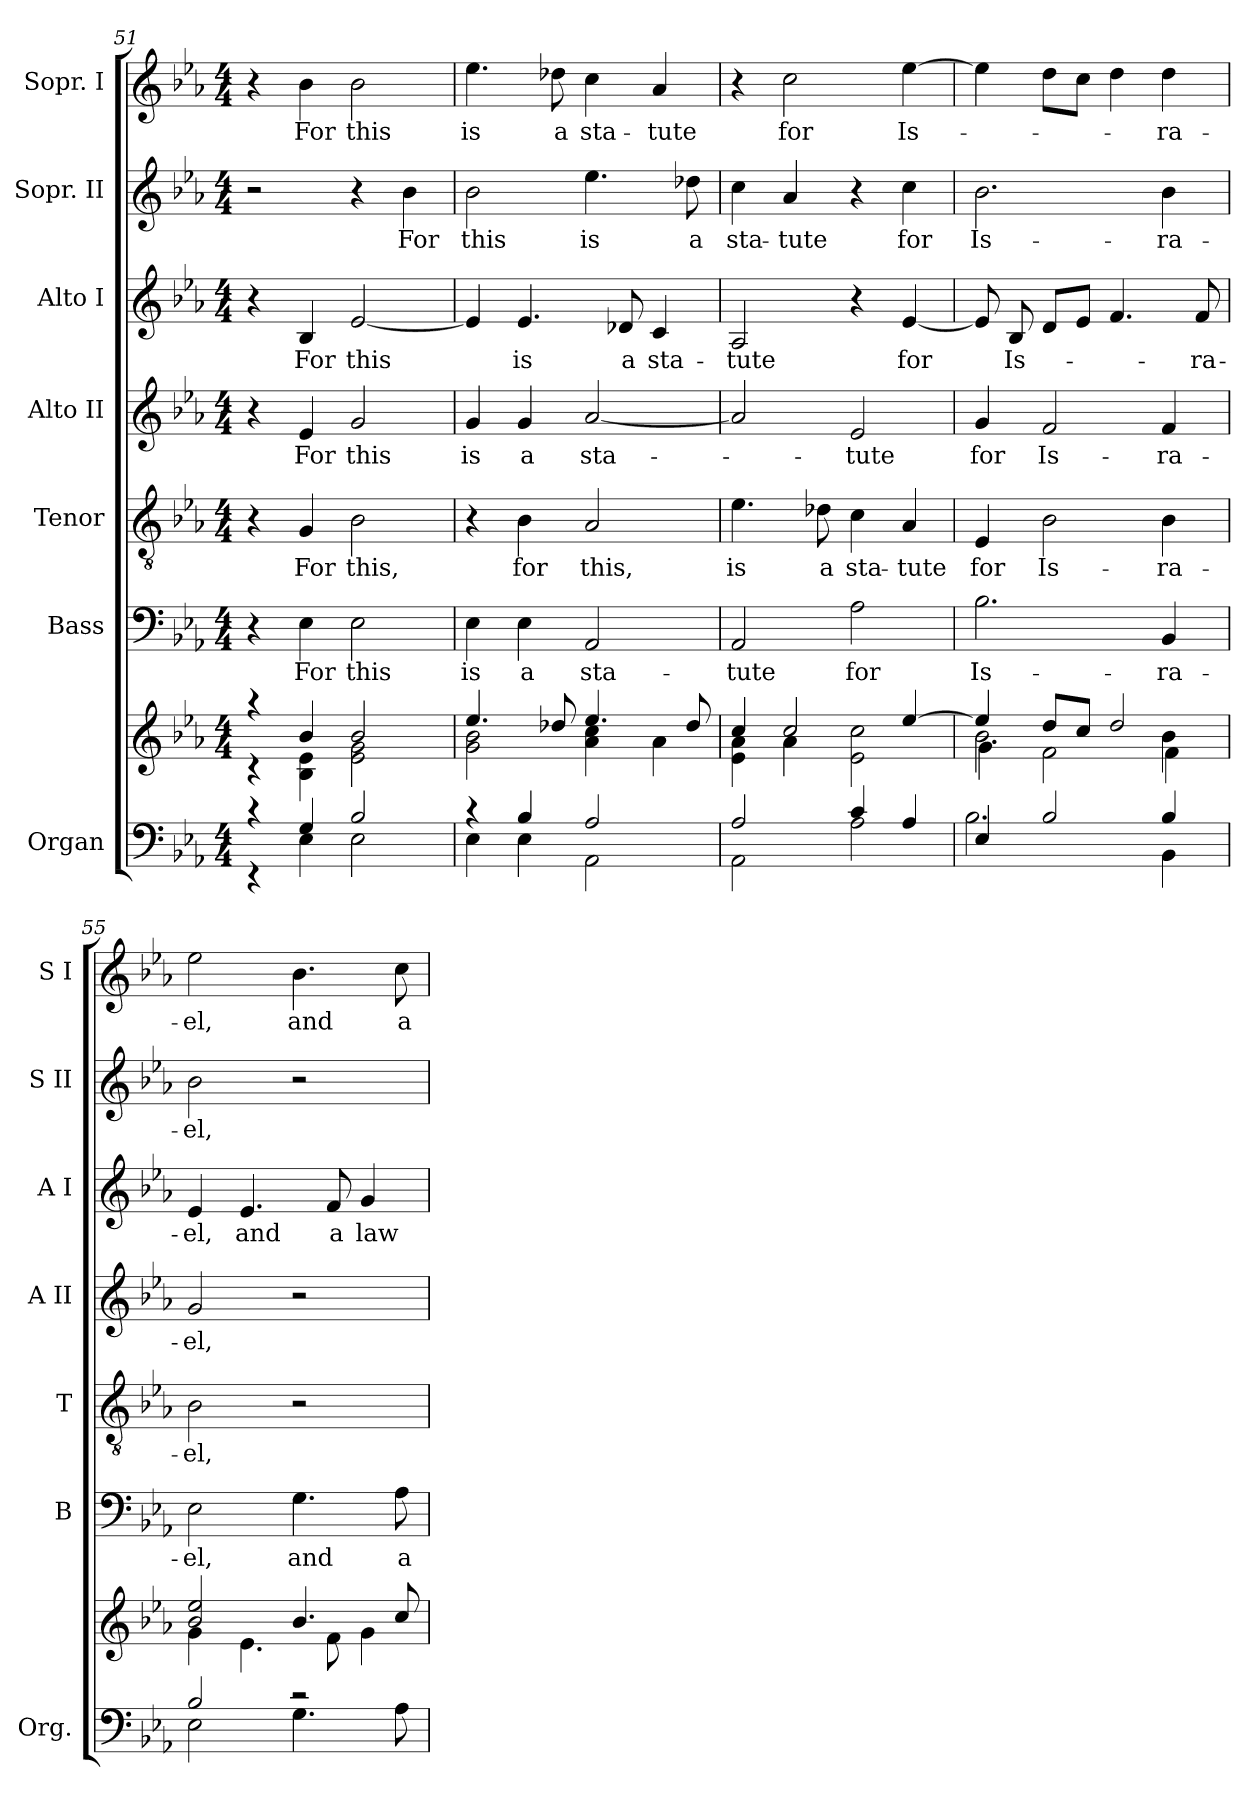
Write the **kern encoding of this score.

**kern	**kern	**kern	**text	**kern	**text	**kern	**text	**kern	**text	**kern	**text	**kern	**text
*part7	*part7	*part6	*part6	*part5	*part5	*part4	*part4	*part3	*part3	*part2	*part2	*part1	*part1
*staff8	*staff7	*staff6	*staff6	*staff5	*staff5	*staff4	*staff4	*staff3	*staff3	*staff2	*staff2	*staff1	*staff1
*I"Organ	*	*I"Bass	*	*I"Tenor	*	*I"Alto II	*	*I"Alto I	*	*I"Sopr. II	*	*I"Sopr. I	*
*I'Org.	*	*I'B	*	*I'T	*	*I'A II	*	*I'A I	*	*I'S II	*	*I'S I	*
*clefF4	*clefG2	*clefF4	*	*clefGv2	*	*clefG2	*	*clefG2	*	*clefG2	*	*clefG2	*
*k[b-e-a-]	*k[b-e-a-]	*k[b-e-a-]	*	*k[b-e-a-]	*	*k[b-e-a-]	*	*k[b-e-a-]	*	*k[b-e-a-]	*	*k[b-e-a-]	*
*E-:	*E-:	*E-:	*	*E-:	*	*E-:	*	*E-:	*	*E-:	*	*E-:	*
*M4/4	*M4/4	*M4/4	*	*M4/4	*	*M4/4	*	*M4/4	*	*M4/4	*	*M4/4	*
=51	=51	=51	=51	=51	=51	=51	=51	=51	=51	=51	=51	=51	=51
*^	*^	*	*	*	*	*	*	*	*	*	*	*	*
4rc	4rEE	4raa	4rc	4r	.	4r	.	4r	.	4r	.	2r	.	4r	.
4G!/	4E-!\	4b-!/	4B-!\ 4e-!\	4E-\	For	4G/	For	4e-/	For	4B-/	For	.	.	4b-\	For
2B-!/	2E-!\	2b-!/	2e-!\ 2g!\	2E-\	this	2B-\	this,	2g/	this	[2e-/	this	4r	.	2b-\	this
.	.	.	.	.	.	.	.	.	.	.	.	4b-\	For	.	.
=52	=52	=52	=52	=52	=52	=52	=52	=52	=52	=52	=52	=52	=52	=52	=52
4rc	4E-!\	4.ee-!/	2g!\ 2b-!\	4E-\	is	4r	.	4g/	is	4e-/]	.	2b-\	this	4.ee-\	is
4B-!/	4E-!\	.	.	4E-\	a	4B-\	for	4g/	a	4.e-/	is	.	.	.	.
.	.	8dd-X!/	.	.	.	.	.	.	.	.	.	.	.	8dd-X\	a
2A-!/	2AA-!\	4.ee-!/	4a-!\ 4cc!\	2AA-/	sta-	2A-/	this,	[2a-/	sta-	.	.	4.ee-\	is	4cc\	sta-
.	.	.	.	.	.	.	.	.	.	8d-X/	a	.	.	.	.
.	.	.	4a-!\	.	.	.	.	.	.	4c/	sta-	.	.	4a-/	-tute
.	.	8dd-!/	.	.	.	.	.	.	.	.	.	8dd-X\	a	.	.
!!LO:LB:g=z
=53	=53	=53	=53	=53	=53	=53	=53	=53	=53	=53	=53	=53	=53	=53	=53
2A-!/	2AA-!\	4cc!/	4e-!\ 4a-!\	2AA-/	-tute	4.e-\	is	2a-/]	.	2A-/	-tute	4cc\	sta-	4r	.
.	.	2cc!/	4a-!\	.	.	.	.	.	.	.	.	4a-/	-tute	2cc\	for
.	.	.	.	.	.	8d-X\	a	.	.	.	.	.	.	.	.
4c!/	2A-!\	.	2e-!\ 2cc!\	2A-\	for	4c\	sta-	2e-/	-tute	4r	.	4r	.	.	.
4A-!/	.	[>4ee-!/	.	.	.	4A-/	-tute	.	.	[4e-/	for	4cc\	for	[4ee-\	Is-
=54	=54	=54	=54	=54	=54	=54	=54	=54	=54	=54	=54	=54	=54	=54	=54
*	*	*	*^	*	*	*	*	*	*	*	*	*	*	*	*
4E-!/	2.B-!\	4ee-!/]	2.b-!\	4g!\	2.B-\	Is-	4E-/	for	4g/	for	8e-/]	.	2.b-\	Is-	4ee-\]	.
.	.	.	.	.	.	.	.	.	.	.	8B-/	Is-	.	.	.	.
2B-!/	.	8dd!/L	.	2f!\	.	.	2B-\	Is-	2f/	Is-	8d/L	.	.	.	8dd\L	.
.	.	8cc!/J	.	.	.	.	.	.	.	.	8e-/J	.	.	.	8cc\J	.
.	.	2dd!/	.	.	.	.	.	.	.	.	4.f/	.	.	.	4dd\	.
4B-!/	4BB-!\	.	4b-!\	4f!\	4BB-/	-ra-	4B-\	-ra-	4f/	-ra-	.	.	4b-\	-ra-	4dd\	-ra-
.	.	.	.	.	.	.	.	.	.	.	8f/	-ra-	.	.	.	.
*	*	*	*v	*v	*	*	*	*	*	*	*	*	*	*	*	*
=55	=55	=55	=55	=55	=55	=55	=55	=55	=55	=55	=55	=55	=55	=55	=55
2B-!/	2E-!\	2b-!/ 2ee-!/	4g!\	2E-\	-el,	2B-\	-el,	2g/	-el,	4e-/	-el,	2b-\	-el,	2ee-\	-el,
.	.	.	4.e-!\	.	.	.	.	.	.	4.e-/	and	.	.	.	.
2rc	4.G!\	4.b-!/	.	4.G\	and	2r	.	2r	.	.	.	2r	.	4.b-\	and
.	.	.	8f!\	.	.	.	.	.	.	8f/	a	.	.	.	.
.	.	.	4g!\	.	.	.	.	.	.	4g/	law	.	.	.	.
.	8A-!\	8cc!/	.	8A-\	a	.	.	.	.	.	.	.	.	8cc\	a
*v	*v	*	*	*	*	*	*	*	*	*	*	*	*	*	*
*	*v	*v	*	*	*	*	*	*	*	*	*	*	*	*
=	=	=	=	=	=	=	=	=	=	=	=	=	=
*-	*-	*-	*-	*-	*-	*-	*-	*-	*-	*-	*-	*-	*-
